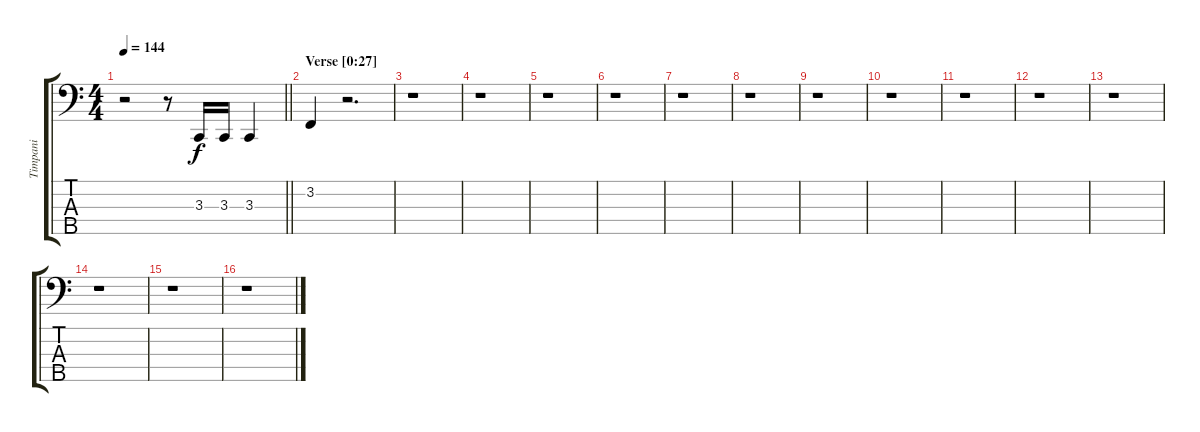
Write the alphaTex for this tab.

\track ("Timpani" "Timpani") {instrument timpani}
\staff {score tabs}
\tuning (G2 D2 A1 E1 B0) {hide}
\ts (4 4)
\tempo 144
\clef f4
\barLineRight lightlight
\ks c
r.2{dy mf} r.8 3.3.16{dy f} 3.3.16 3.3.4 |
\section ("" "Verse [0:27]")
3.2.4 r.2{d} |
r.1 |
r.1 |
r.1 |
r.1 |
r.1 |
r.1 |
r.1 |
r.1 |
r.1 |
r.1 |
r.1 |
r.1 |
r.1 |
r.1
